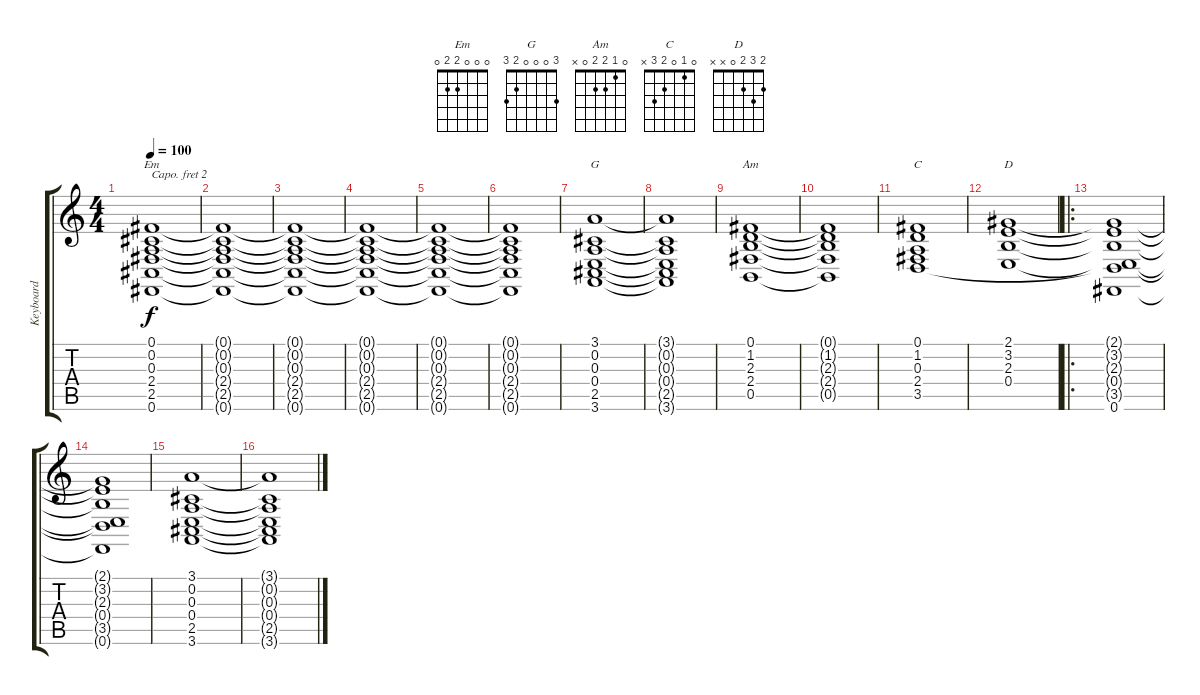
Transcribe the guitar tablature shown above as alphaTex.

\track ("Keyboard" "Keyboard") {instrument stringensemble1}
\staff {score tabs}
\capo 2
\tuning (E4 B3 G3 D3 A2 E2) {hide}
\chord ("Em" 0 0 0 2 2 0)
\chord ("G" 3 0 0 0 2 3)
\chord ("Am" 0 1 2 2 0 x)
\chord ("C" 0 1 0 2 3 x)
\chord ("D" 2 3 2 0 x x)
\ts (4 4)
\tempo 100
\clef g2
\ks c
(0.1 0.2 0.3 2.4 2.5 0.6).1{ch "Em" dy f} |
(0.1{t} 0.2{t} 0.3{t} 2.4{t} 2.5{t} 0.6{t}).1 |
(0.1{t} 0.2{t} 0.3{t} 2.4{t} 2.5{t} 0.6{t}).1 |
(0.1{t} 0.2{t} 0.3{t} 2.4{t} 2.5{t} 0.6{t}).1 |
(0.1{t} 0.2{t} 0.3{t} 2.4{t} 2.5{t} 0.6{t}).1 |
(0.1{t} 0.2{t} 0.3{t} 2.4{t} 2.5{t} 0.6{t}).1 |
(3.1 0.2 0.3 0.4 2.5 3.6).1{ch "G"} |
(3.1{t} 0.2{t} 0.3{t} 0.4{t} 2.5{t} 3.6{t}).1 |
(0.1 1.2 2.3 2.4 0.5).1{ch "Am"} |
(0.1{t} 1.2{t} 2.3{t} 2.4{t} 0.5{t}).1 |
(0.1 1.2 0.3 2.4 3.5).1{ch "C"} |
(2.1 3.2 2.3 0.4).1{ch "D"} |
\ro
(2.1{t} 3.2{t} 2.3{t} 0.4{t} 3.5{t} 0.6).1 |
(2.1{t} 3.2{t} 2.3{t} 0.4{t} 3.5{t} 0.6{t}).1 |
(3.1 0.2 0.3 0.4 2.5 3.6).1 |
(3.1{t} 0.2{t} 0.3{t} 0.4{t} 2.5{t} 3.6{t}).1
